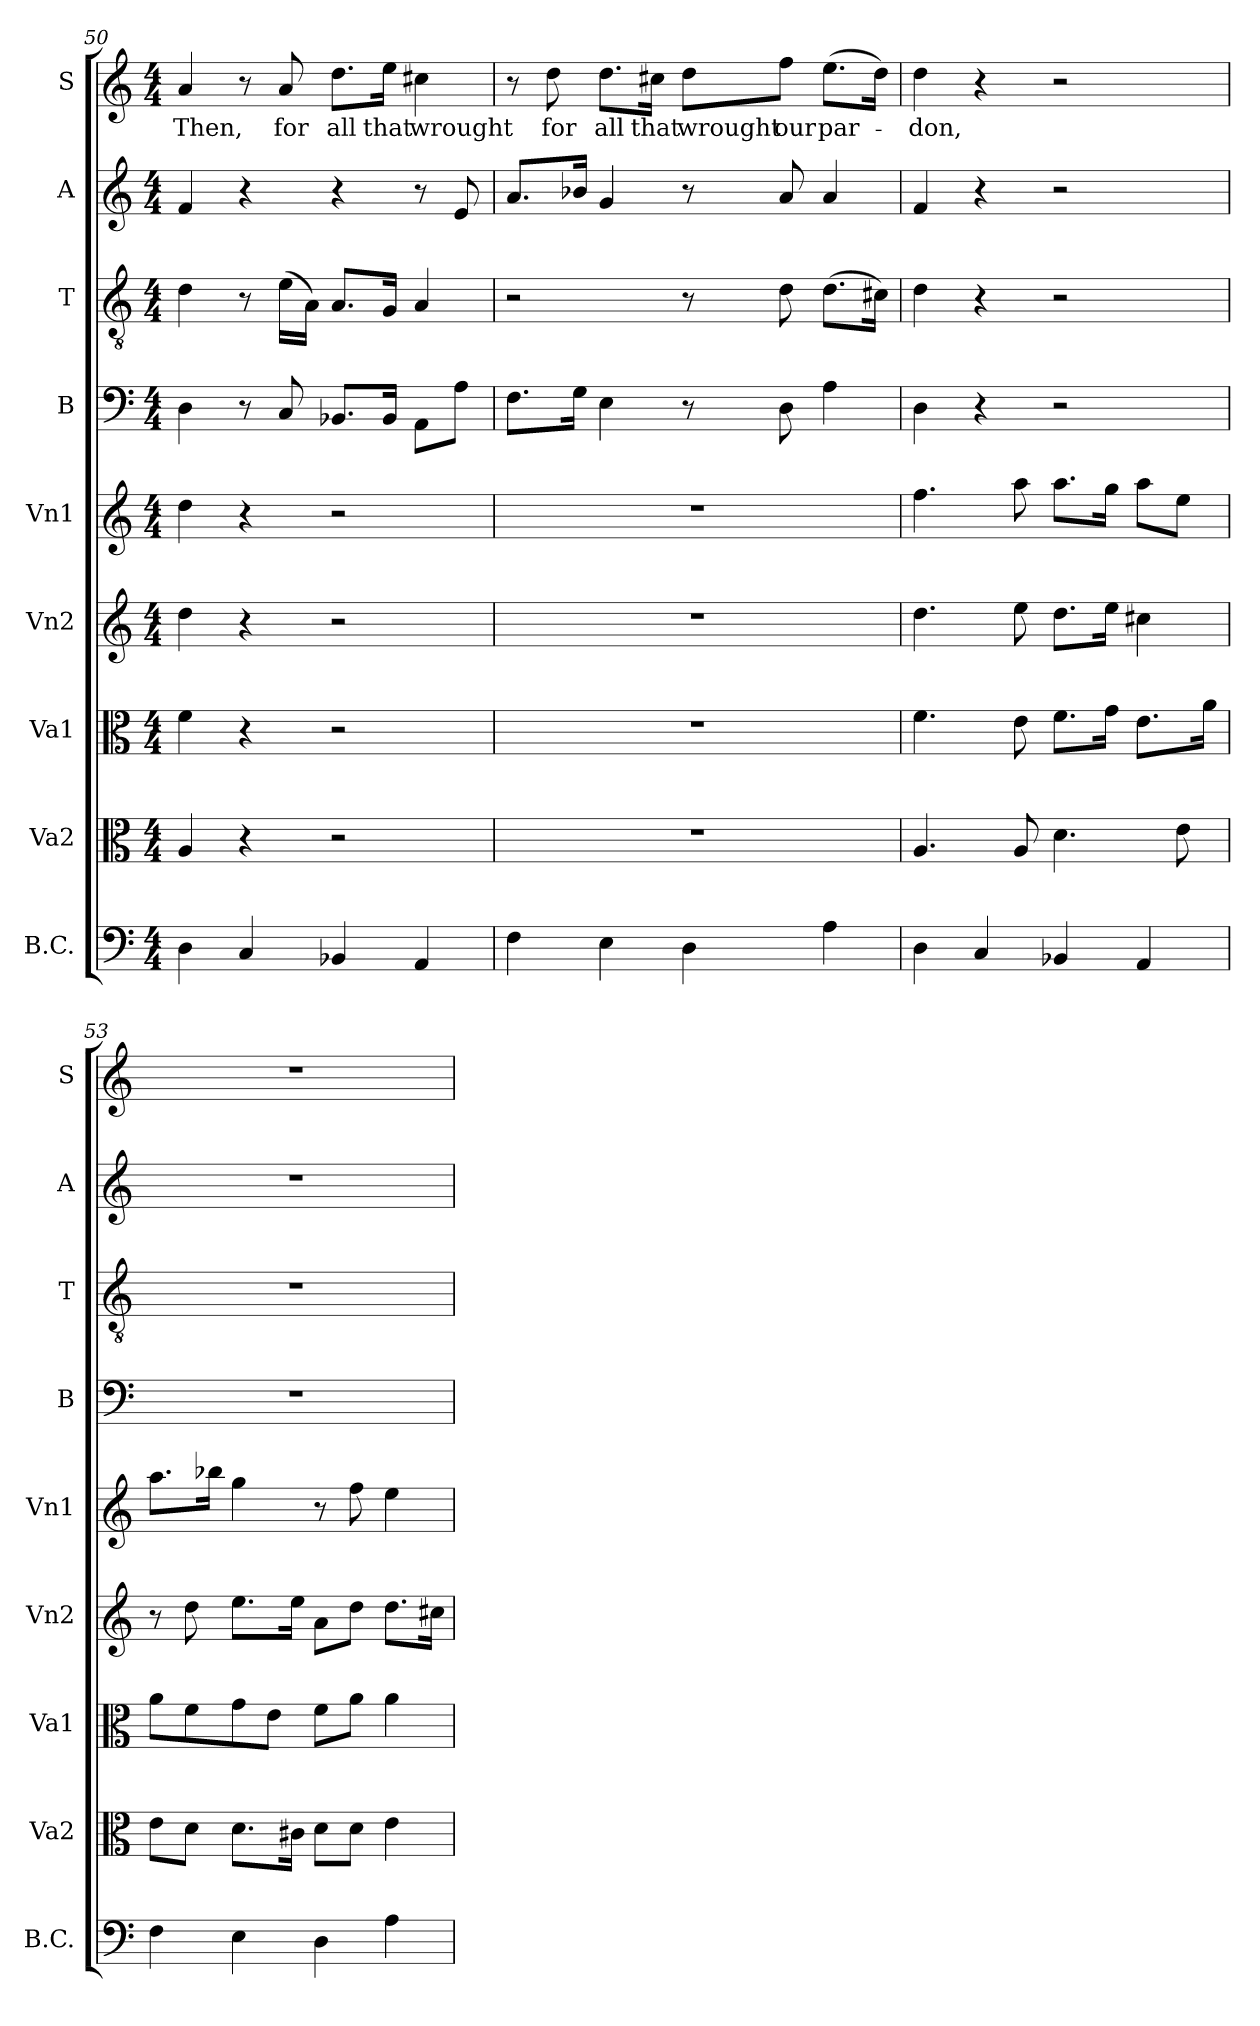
**kern	**kern	**kern	**kern	**kern	**kern	**kern	**kern	**kern	**text
*part9	*part8	*part7	*part6	*part5	*part4	*part3	*part2	*part1	*part1
*staff9	*staff8	*staff7	*staff6	*staff5	*staff4	*staff3	*staff2	*staff1	*staff1
*I"B.C.	*I"Va2	*I"Va1	*I"Vn2	*I"Vn1	*I"B	*I"T	*I"A	*I"S	*
*I'B.C.	*I'Va2	*I'Va1	*I'Vn2	*I'Vn1	*I'B	*I'T	*I'A	*I'S	*
!!LO:PB:g=z
*clefF4	*clefC3	*clefC3	*clefG2	*clefG2	*clefF4	*clefGv2	*clefG2	*clefG2	*
*	*	*	*	*	*	*ITrd7c12	*	*	*
*k[]	*k[]	*k[]	*k[]	*k[]	*k[]	*k[]	*k[]	*k[]	*
*C:	*C:	*C:	*C:	*C:	*C:	*C:	*C:	*C:	*
*M4/4	*M4/4	*M4/4	*M4/4	*M4/4	*M4/4	*M4/4	*M4/4	*M4/4	*
=50	=50	=50	=50	=50	=50	=50	=50	=50	=50
!	!	!	!	!	!	!	!	!	!LO:LY:b:color=#000000
4Di\	4Ai/	4fi\	4ddi\	4ddi\	4Di\	4Di\	4fi/	4ai/	Then,
4Ci/	4r	4r	4r	4r	8r	8r	4r	8r	.
!	!	!	!	!	!	!	!	!	!LO:LY:b:color=#000000
.	.	.	.	.	8Ci/	(16Ei\LL	.	8ai/	for
.	.	.	.	.	.	16AAi\JJ)	.	.	.
!	!	!	!	!	!	!	!	!	!LO:LY:b:color=#000000
4BB-Xi/	2r	2r	2r	2r	8.BB-Xi/L	8.AAi/L	4r	8.ddi\L	all
!	!	!	!	!	!	!	!	!	!LO:LY:b:color=#000000
.	.	.	.	.	16BB-i/Jk	16GGi/Jk	.	16eei\Jk	that
!	!	!	!	!	!	!	!	!	!LO:LY:b:color=#000000
4AAi/	.	.	.	.	8AAi\L	4AAi/	8r	4cc#Xi\	wrought
.	.	.	.	.	8Ai\J	.	8ei/	.	.
=51	=51	=51	=51	=51	=51	=51	=51	=51	=51
4Fi\	1r	1r	1r	1r	8.Fi\L	2r	8.ai/L	8r	.
!	!	!	!	!	!	!	!	!	!LO:LY:b:color=#000000
.	.	.	.	.	.	.	.	8ddi\	for
.	.	.	.	.	16Gi\Jk	.	16b-Xi/Jk	.	.
!	!	!	!	!	!	!	!	!	!LO:LY:b:color=#000000
4Ei\	.	.	.	.	4Ei\	.	4gi/	8.ddi\L	all
!	!	!	!	!	!	!	!	!	!LO:LY:b:color=#000000
.	.	.	.	.	.	.	.	16cc#Xi\Jk	that
!	!	!	!	!	!	!	!	!	!LO:LY:b:color=#000000
4Di\	.	.	.	.	8r	8r	8r	8ddi\L	wrought
!	!	!	!	!	!	!	!	!	!LO:LY:b:color=#000000
.	.	.	.	.	8Di\	8Di\	8ai/	8ffi\J	our
!	!	!	!	!	!	!	!	!	!LO:LY:b:color=#000000
4Ai\	.	.	.	.	4Ai\	(8.Di\L	4ai/	(8.eei\L	par-
.	.	.	.	.	.	16C#Xi\Jk)	.	16ddi\Jk)	.
=52	=52	=52	=52	=52	=52	=52	=52	=52	=52
!	!	!	!	!	!	!	!	!	!LO:LY:b:color=#000000
4Di\	4.Ai/	4.fi\	4.ddi\	4.ffi\	4Di\	4Di\	4fi/	4ddi\	-don,
4Ci/	.	.	.	.	4r	4r	4r	4r	.
.	8Ai/	8ei\	8eei\	8aai\	.	.	.	.	.
4BB-Xi/	4.di\	8.fi\L	8.ddi\L	8.aai\L	2r	2r	2r	2r	.
.	.	16gi\Jk	16eei\Jk	16ggi\Jk	.	.	.	.	.
4AAi/	.	8.ei\L	4cc#Xi\	8aai\L	.	.	.	.	.
.	8ei\	.	.	8eei\J	.	.	.	.	.
.	.	16ai\Jk	.	.	.	.	.	.	.
!!LO:PB:g=z
=53	=53	=53	=53	=53	=53	=53	=53	=53	=53
4Fi\	8ei\L	8ai\L	8r	8.aai\L	1r	1r	1r	1r	.
.	8di\J	8fi\	8ddi\	.	.	.	.	.	.
.	.	.	.	16bb-Xi\Jk	.	.	.	.	.
4Ei\	8.di\L	8gi\	8.eei\L	4ggi\	.	.	.	.	.
.	.	8ei\J	.	.	.	.	.	.	.
.	16c#Xi\Jk	.	16eei\Jk	.	.	.	.	.	.
4Di\	8di\L	8fi\L	8ai\L	8r	.	.	.	.	.
.	8di\J	8ai\J	8ddi\J	8ffi\	.	.	.	.	.
4Ai\	4ei\	4ai\	8.ddi\L	4eei\	.	.	.	.	.
.	.	.	16cc#Xi\Jk	.	.	.	.	.	.
=	=	=	=	=	=	=	=	=	=
*-	*-	*-	*-	*-	*-	*-	*-	*-	*-
